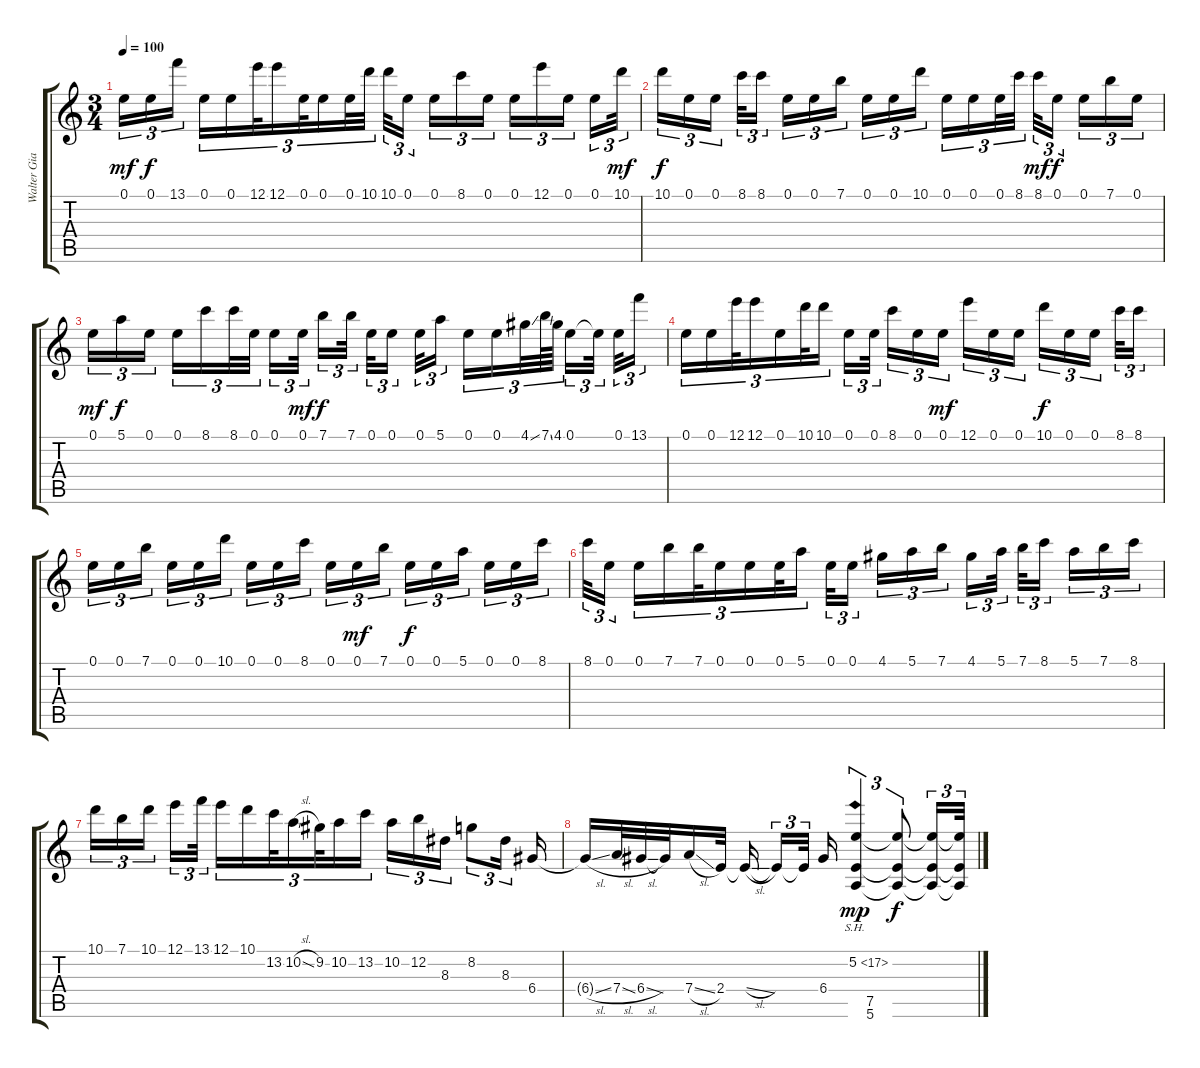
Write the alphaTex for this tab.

\track ("Walter Giardino" "Walter Gia") {instrument distortionguitar}
\staff {score tabs}
\tuning (E4 B3 G3 D3 A2 E2) {hide}
\ts (3 4)
\tempo 100
\clef g2
\ks c
0.1.16{tu (3 2) dy mf} 0.1.16{tu (3 2) dy f} 13.1.16{tu (3 2) beam splitsecondary} 0.1.16{tu (3 2)} 0.1.16{tu (3 2)} 12.1.32{tu (3 2)} 12.1.16{tu (3 2)} 0.1.32{tu (3 2)} 0.1.16{tu (3 2)} 0.1.32{tu (3 2)} 10.1.32{tu (3 2) beam splitsecondary} 10.1.32{tu (3 2)} 0.1.16{tu (3 2) beam splitsecondary} 0.1.16{tu (3 2)} 8.1.16{tu (3 2)} 0.1.16{tu (3 2) beam splitsecondary} 0.1.16{tu (3 2)} 12.1.16{tu (3 2)} 0.1.16{tu (3 2) beam splitsecondary} 0.1.16{tu (3 2)} 10.1.32{tu (3 2) dy mf} |
10.1.16{tu (3 2) dy f} 0.1.16{tu (3 2)} 0.1.16{tu (3 2) beam splitsecondary} 8.1.32{tu (3 2)} 8.1.16{tu (3 2) beam splitsecondary} 0.1.16{tu (3 2)} 0.1.16{tu (3 2)} 7.1.16{tu (3 2) beam splitsecondary} 0.1.16{tu (3 2)} 0.1.16{tu (3 2)} 10.1.16{tu (3 2) beam splitsecondary} 0.1.16{tu (3 2)} 0.1.16{tu (3 2)} 0.1.32{tu (3 2)} 8.1.32{tu (3 2) beam splitsecondary} 8.1.32{tu (3 2) dy mf} 0.1.16{tu (3 2) dy f beam splitsecondary} 0.1.16{tu (3 2)} 7.1.16{tu (3 2)} 0.1.16{tu (3 2)} |
0.1.16{tu (3 2) dy mf} 5.1.16{tu (3 2) dy f} 0.1.16{tu (3 2) beam splitsecondary} 0.1.16{tu (3 2)} 8.1.16{tu (3 2)} 8.1.32{tu (3 2)} 0.1.32{tu (3 2)} 0.1.16{tu (3 2)} 0.1.32{tu (3 2) dy mf beam splitsecondary} 7.1.16{tu (3 2) dy f} 7.1.32{tu (3 2) beam splitsecondary} 0.1.32{tu (3 2)} 0.1.16{tu (3 2) beam splitsecondary} 0.1.32{tu (3 2)} 5.1.16{tu (3 2)} 0.1.16{tu (3 2)} 0.1.16{tu (3 2)} 4.1{ss}.32{tu (3 2)} 7.1{ss}.64{tu (3 2)} 4.1.64{tu (3 2) beam splitsecondary} 0.1.16{tu (3 2)} 0.1{t}.32{tu (3 2) beam splitsecondary} 0.1.32{tu (3 2)} 13.1.16{tu (3 2)} |
0.1.16{tu (3 2)} 0.1.16{tu (3 2)} 12.1.32{tu (3 2)} 12.1.16{tu (3 2)} 0.1.16{tu (3 2)} 10.1.32{tu (3 2)} 10.1.16{tu (3 2)} 0.1.16{tu (3 2)} 0.1.32{tu (3 2) beam splitsecondary} 8.1.16{tu (3 2)} 0.1.16{tu (3 2)} 0.1.16{tu (3 2) dy mf beam splitsecondary} 12.1.16{tu (3 2)} 0.1.16{tu (3 2)} 0.1.16{tu (3 2) beam splitsecondary} 10.1.16{tu (3 2) dy f} 0.1.16{tu (3 2)} 0.1.16{tu (3 2) beam splitsecondary} 8.1.32{tu (3 2)} 8.1.16{tu (3 2)} |
0.1.16{tu (3 2)} 0.1.16{tu (3 2)} 7.1.16{tu (3 2) beam splitsecondary} 0.1.16{tu (3 2)} 0.1.16{tu (3 2)} 10.1.16{tu (3 2)} 0.1.16{tu (3 2)} 0.1.16{tu (3 2)} 8.1.16{tu (3 2) beam splitsecondary} 0.1.16{tu (3 2)} 0.1.16{tu (3 2) dy mf} 7.1.16{tu (3 2)} 0.1.16{tu (3 2) dy f} 0.1.16{tu (3 2)} 5.1.16{tu (3 2) beam splitsecondary} 0.1.16{tu (3 2)} 0.1.16{tu (3 2)} 8.1.16{tu (3 2)} |
8.1.32{tu (3 2)} 0.1.16{tu (3 2) beam splitsecondary} 0.1.16{tu (3 2)} 7.1.16{tu (3 2)} 7.1.32{tu (3 2)} 0.1.16{tu (3 2)} 0.1.16{tu (3 2)} 0.1.32{tu (3 2)} 5.1.16{tu (3 2) beam splitsecondary} 0.1.32{tu (3 2)} 0.1.16{tu (3 2) beam splitsecondary} 4.1.16{tu (3 2)} 5.1.16{tu (3 2)} 7.1.16{tu (3 2)} 4.1.16{tu (3 2)} 5.1.32{tu (3 2) beam splitsecondary} 7.1.32{tu (3 2)} 8.1.16{tu (3 2) beam splitsecondary} 5.1.16{tu (3 2)} 7.1.16{tu (3 2)} 8.1.16{tu (3 2)} |
10.1.16{tu (3 2)} 7.1.16{tu (3 2)} 10.1.16{tu (3 2) beam splitsecondary} 12.1.16{tu (3 2)} 13.1.32{tu (3 2) beam splitsecondary} 12.1.16{tu (3 2)} 10.1.16{tu (3 2)} 13.2.32{tu (3 2)} 10.2{sl}.16{tu (3 2)} 9.2.32{tu (3 2)} 10.2.16{tu (3 2)} 13.2.16{tu (3 2) beam splitsecondary} 10.2.16{tu (3 2)} 12.2.16{tu (3 2)} 8.3.16{tu (3 2)} 8.2.8{tu (3 2)} 8.3.16{tu (3 2)} 6.4.16 |
6.4{sl t}.16 7.4{sl}.32 6.4{sl}.32 6.4{t}.32 7.4{sl}.16 2.4.32 2.4{sl t}.16{beam splitsecondary} 2.4{t}.16{tu (3 2)} 2.4{t}.32{tu (3 2) beam splitsecondary} 6.4.16 (5.2{sh 12} 7.5 5.6).4{tu (3 2) dy mp} (5.2{t} 7.5{t} 5.6{t}).8{tu (3 2) dy f} (5.2{t} 7.5{t} 5.6{t}).16{tu (3 2)} (5.2{t} 7.5{t} 5.6{t}).32{tu (3 2)}
